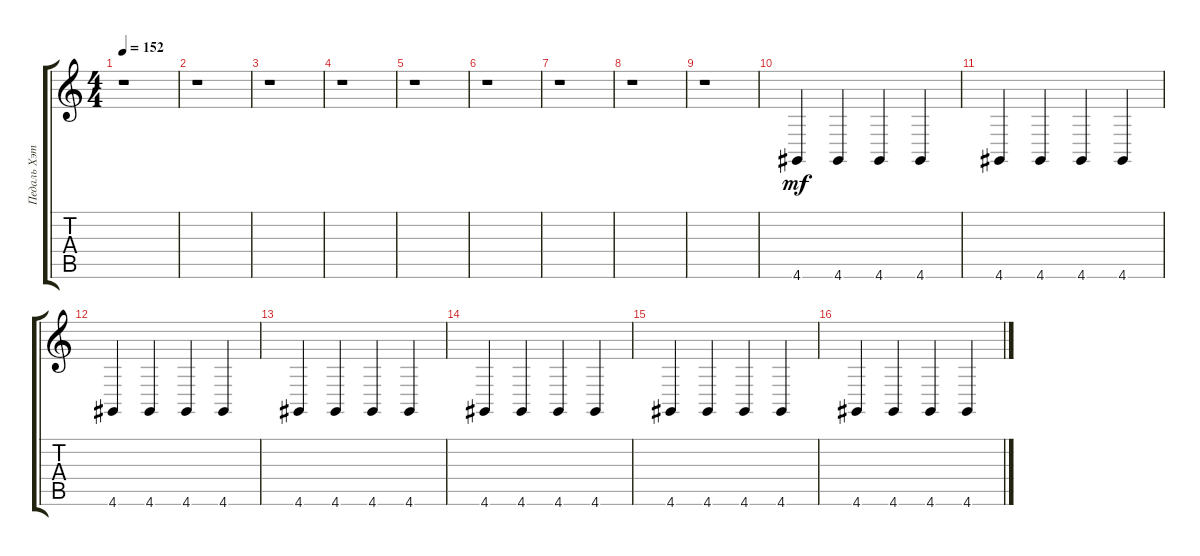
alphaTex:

\track ("Педаль Хэт" "Педаль Хэт") {instrument acousticgrandpiano}
\staff {score tabs}
\tuning (E4 B3 G3 D3 A2 E2) {hide}
\ts (4 4)
\tempo 152
\clef g2
\ks c
r.1{dy mf} |
r.1 |
r.1 |
r.1 |
r.1 |
r.1 |
r.1 |
r.1 |
r.1 |
4.6.4 4.6.4 4.6.4 4.6.4 |
4.6.4 4.6.4 4.6.4 4.6.4 |
4.6.4 4.6.4 4.6.4 4.6.4 |
4.6.4 4.6.4 4.6.4 4.6.4 |
4.6.4 4.6.4 4.6.4 4.6.4 |
4.6.4 4.6.4 4.6.4 4.6.4 |
4.6.4 4.6.4 4.6.4 4.6.4
